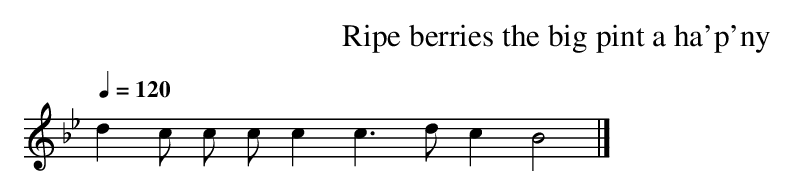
X:1
T:Ripe berries the big pint a ha'p'ny
M:none
L:1/8
Q:1/4=120
K:Bb
d2 c c c c2 c3 d c2 B4|]
